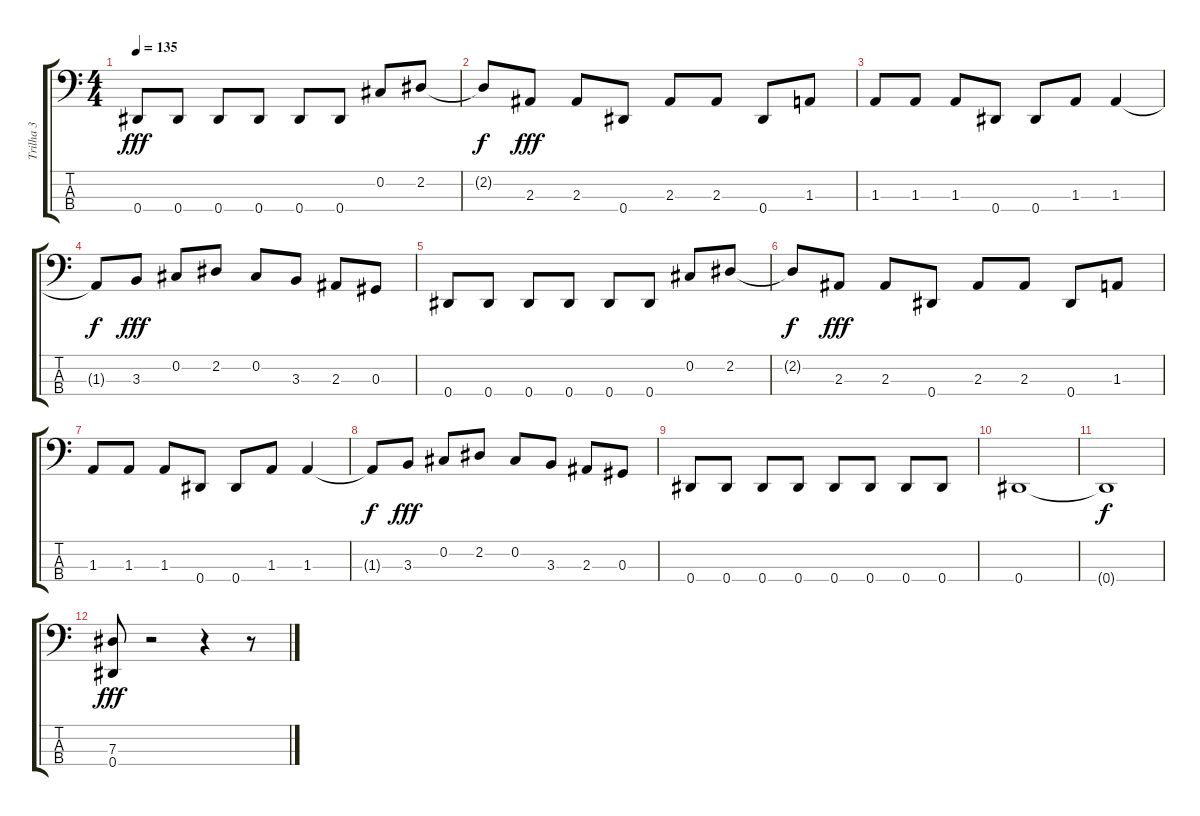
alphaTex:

\track ("Trilha 3" "Trilha 3") {instrument electricbasspick}
\staff {score tabs}
\tuning (Gb2 Db2 Ab1 Eb1) {hide}
\ts (4 4)
\tempo 135
\clef f4
\ks c
0.4.8{dy fff} 0.4.8 0.4.8 0.4.8 0.4.8 0.4.8 0.2.8 2.2.8 |
2.2{t}.8{dy f} 2.3.8{dy fff} 2.3.8 0.4.8 2.3.8 2.3.8 0.4.8 1.3.8 |
1.3.8 1.3.8 1.3.8 0.4.8 0.4.8 1.3.8 1.3.4 |
1.3{t}.8{dy f} 3.3.8{dy fff} 0.2.8 2.2.8 0.2.8 3.3.8 2.3.8 0.3.8 |
0.4.8 0.4.8 0.4.8 0.4.8 0.4.8 0.4.8 0.2.8 2.2.8 |
2.2{t}.8{dy f} 2.3.8{dy fff} 2.3.8 0.4.8 2.3.8 2.3.8 0.4.8 1.3.8 |
1.3.8 1.3.8 1.3.8 0.4.8 0.4.8 1.3.8 1.3.4 |
1.3{t}.8{dy f} 3.3.8{dy fff} 0.2.8 2.2.8 0.2.8 3.3.8 2.3.8 0.3.8 |
0.4.8 0.4.8 0.4.8 0.4.8 0.4.8 0.4.8 0.4.8 0.4.8 |
0.4.1 |
0.4{t}.1{dy f} |
(7.3 0.4).8{dy fff} r.2 r.4 r.8
